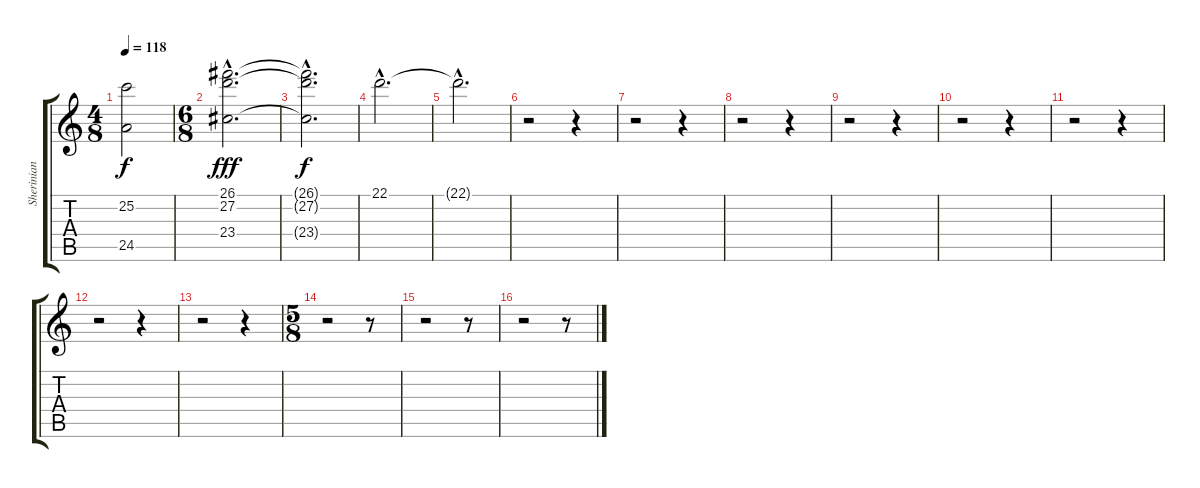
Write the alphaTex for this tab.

\track ("Sherinian Warm Pad" "Sherinian ") {instrument pad2warm}
\staff {score tabs}
\tuning (E4 B3 G3 D3 A2 E2) {hide}
\ts (4 8)
\tempo 118
\clef g2
\ks c
(25.2{t} 24.5{t}).2{dy f} |
\ts (6 8)
(26.1{hac} 27.2{hac} 23.4{hac}).2{d dy fff} |
(26.1{hac t} 27.2{t} 23.4{t}).2{d dy f} |
22.1{hac}.2{d} |
22.1{hac t}.2{d} |
r.2 r.4 |
r.2 r.4 |
r.2 r.4 |
r.2 r.4 |
r.2 r.4 |
r.2 r.4 |
r.2 r.4 |
r.2 r.4 |
\ts (5 8)
r.2 r.8 |
r.2 r.8 |
r.2 r.8
